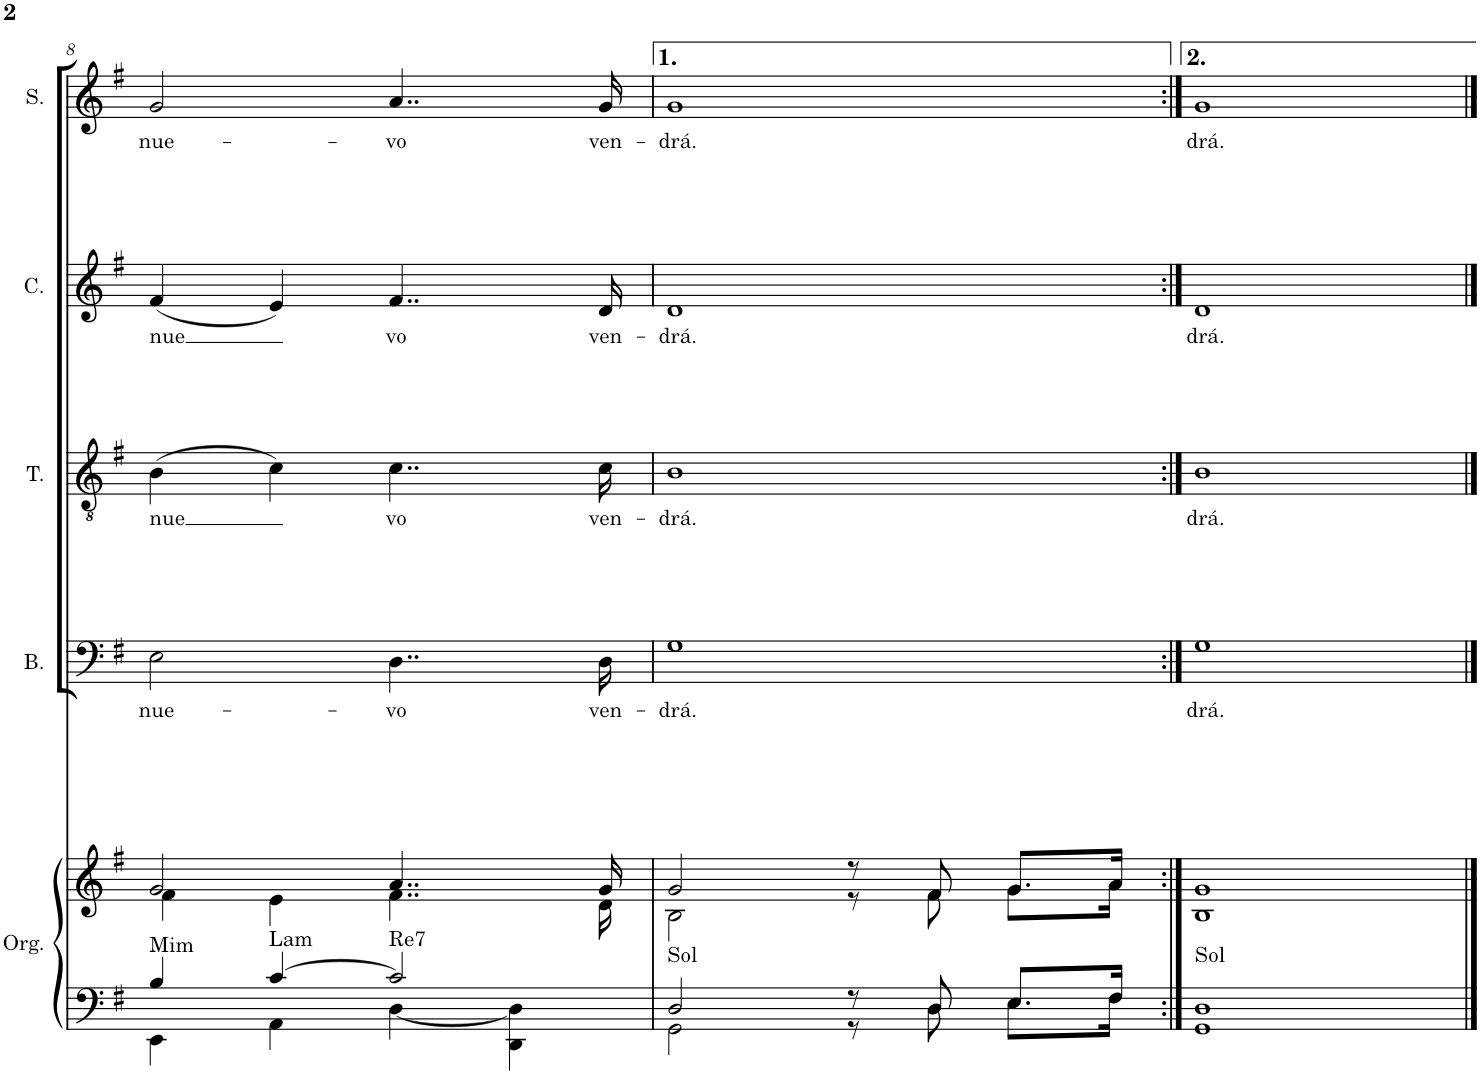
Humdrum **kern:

**kern	**kern	**harte	**kern	**text	**kern	**text	**kern	**text	**kern	**text
*part5	*part5	*part5	*part4	*part4	*part3	*part3	*part2	*part2	*part1	*part1
*staff6	*staff5	*	*staff4	*staff4	*staff3	*staff3	*staff2	*staff2	*staff1	*staff1
*I"Órgano	*	*	*I"Bajo	*	*I"Tenor	*	*I"Contralto	*	*I"Soprano	*
*	*	*	*I'B.	*	*I'T.	*	*I'C.	*	*I'S.	*
!!LO:PB:g=z
*clefF4	*clefG2	*	*clefF4	*	*clefGv2	*	*clefG2	*	*clefG2	*
*k[f#]	*k[f#]	*	*k[f#]	*	*k[f#]	*	*k[f#]	*	*k[f#]	*
*M4/4	*M4/4	*	*M4/4	*	*M4/4	*	*M4/4	*	*M4/4	*
*met(c)	*met(c)	*	*met(c)	*	*met(c)	*	*met(c)	*	*met(c)	*
=8	=8	=8	=8	=8	=8	=8	=8	=8	=8	=8
*^	*^	*	*	*	*	*	*	*	*	*
!	!	!	!	!LO:H:kt=Mim	!	!LO:LY:b	!	!LO:LY:b	!	!LO:LY:b	!	!LO:LY:b
4B/	4EE\	2g/	4f#\	N	2E\	nue-	(4B\	nue	(4f#/	nue	2g/	nue-
!	!	!	!	!LO:H:kt=Lam	!	!	!	!	!	!	!	!
[4c/	4AA\	.	4e\	N	.	.	4c\)	.	4e/)	.	.	.
!	!	!	!	!LO:H:kt=Re7	!	!LO:LY:b	!	!LO:LY:b	!	!LO:LY:b	!	!LO:LY:b
2c/]	[4D\	4..a/	4..f#\	N	4..D\	-vo	4..c\	vo	4..f#/	vo	4..a/	-vo
.	4DD\ 4D\]	.	.	.	.	.	.	.	.	.	.	.
!	!	!	!	!	!	!LO:LY:b	!	!LO:LY:b	!	!LO:LY:b	!	!LO:LY:b
.	.	16g/	16d\	.	16D\	ven-	16c\	ven-	16d/	ven-	16g/	ven-
=9	=9	=9	=9	=9	=9	=9	=9	=9	=9	=9	=9	=9
!	!	!	!	!LO:H:kt=Sol	!	!LO:LY:b	!	!LO:LY:b	!	!LO:LY:b	!	!LO:LY:b
2D/	2GG\	2g/	2B\	N	1G	-drá.	1B	-drá.	1d	-drá.	1g	-drá.
8r	8r	8r	8r	.	.	.	.	.	.	.	.	.
8D/	8D\	8f#/	8f#\	.	.	.	.	.	.	.	.	.
8.E/L	8.E\L	8.g/L	8.g\L	.	.	.	.	.	.	.	.	.
16F#/Jk	16F#\Jk	16a/Jk	16a\Jk	.	.	.	.	.	.	.	.	.
=10:|!	=10:|!	=10:|!	=10:|!	=10:|!	=10:|!	=10:|!	=10:|!	=10:|!	=10:|!	=10:|!	=10:|!	=10:|!
!	!	!	!	!LO:H:kt=Sol	!	!LO:LY:b	!	!LO:LY:b	!	!LO:LY:b	!	!LO:LY:b
1D	1GG	1g	1B	N	1G	drá.	1B	drá.	1d	drá.	1g	drá.
*v	*v	*	*	*	*	*	*	*	*	*	*	*
*	*v	*v	*	*	*	*	*	*	*	*	*
==	==	==	==	==	==	==	==	==	==	==
*-	*-	*-	*-	*-	*-	*-	*-	*-	*-	*-
